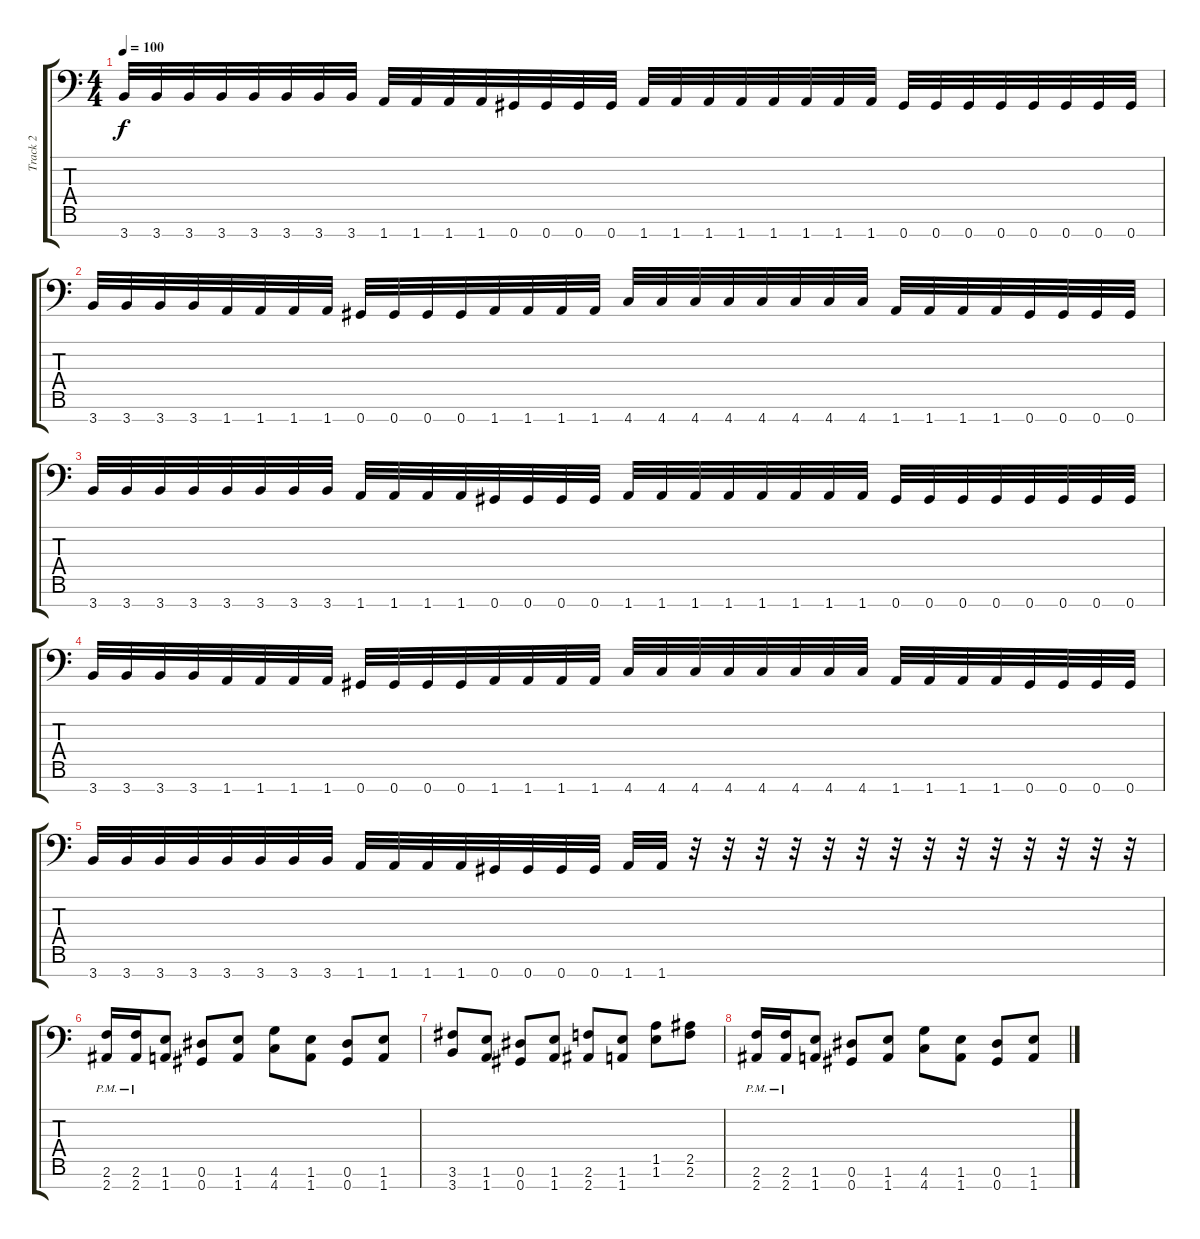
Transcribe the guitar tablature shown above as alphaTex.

\track ("Track 2" "Track 2") {instrument distortionguitar}
\staff {score tabs}
\tuning (Eb4 Bb3 Gb3 Db3 Ab2 Eb2 Ab1) {hide}
\ts (4 4)
\tempo 100
\clef f4
\ks c
3.7.32{dy f} 3.7.32 3.7.32 3.7.32 3.7.32 3.7.32 3.7.32 3.7.32 1.7.32 1.7.32 1.7.32 1.7.32 0.7.32 0.7.32 0.7.32 0.7.32 1.7.32 1.7.32 1.7.32 1.7.32 1.7.32 1.7.32 1.7.32 1.7.32 0.7.32 0.7.32 0.7.32 0.7.32 0.7.32 0.7.32 0.7.32 0.7.32 |
3.7.32 3.7.32 3.7.32 3.7.32 1.7.32 1.7.32 1.7.32 1.7.32 0.7.32 0.7.32 0.7.32 0.7.32 1.7.32 1.7.32 1.7.32 1.7.32 4.7.32 4.7.32 4.7.32 4.7.32 4.7.32 4.7.32 4.7.32 4.7.32 1.7.32 1.7.32 1.7.32 1.7.32 0.7.32 0.7.32 0.7.32 0.7.32 |
3.7.32 3.7.32 3.7.32 3.7.32 3.7.32 3.7.32 3.7.32 3.7.32 1.7.32 1.7.32 1.7.32 1.7.32 0.7.32 0.7.32 0.7.32 0.7.32 1.7.32 1.7.32 1.7.32 1.7.32 1.7.32 1.7.32 1.7.32 1.7.32 0.7.32 0.7.32 0.7.32 0.7.32 0.7.32 0.7.32 0.7.32 0.7.32 |
3.7.32 3.7.32 3.7.32 3.7.32 1.7.32 1.7.32 1.7.32 1.7.32 0.7.32 0.7.32 0.7.32 0.7.32 1.7.32 1.7.32 1.7.32 1.7.32 4.7.32 4.7.32 4.7.32 4.7.32 4.7.32 4.7.32 4.7.32 4.7.32 1.7.32 1.7.32 1.7.32 1.7.32 0.7.32 0.7.32 0.7.32 0.7.32 |
3.7.32 3.7.32 3.7.32 3.7.32 3.7.32 3.7.32 3.7.32 3.7.32 1.7.32 1.7.32 1.7.32 1.7.32 0.7.32 0.7.32 0.7.32 0.7.32 1.7.32 1.7.32 r.32 r.32 r.32 r.32 r.32 r.32 r.32 r.32 r.32 r.32 r.32 r.32 r.32 r.32 |
(2.6{pm} 2.7{pm}).16 (2.6{pm} 2.7{pm}).16 (1.6 1.7).8 (0.6 0.7).8 (1.6 1.7).8 (4.6 4.7).8 (1.6 1.7).8 (0.6 0.7).8 (1.6 1.7).8 |
(3.6 3.7).8 (1.6 1.7).8 (0.6 0.7).8 (1.6 1.7).8 (2.6 2.7).8 (1.6 1.7).8 (1.5 1.6).8 (2.5 2.6).8 |
(2.6{pm} 2.7{pm}).16 (2.6{pm} 2.7{pm}).16 (1.6 1.7).8 (0.6 0.7).8 (1.6 1.7).8 (4.6 4.7).8 (1.6 1.7).8 (0.6 0.7).8 (1.6 1.7).8
